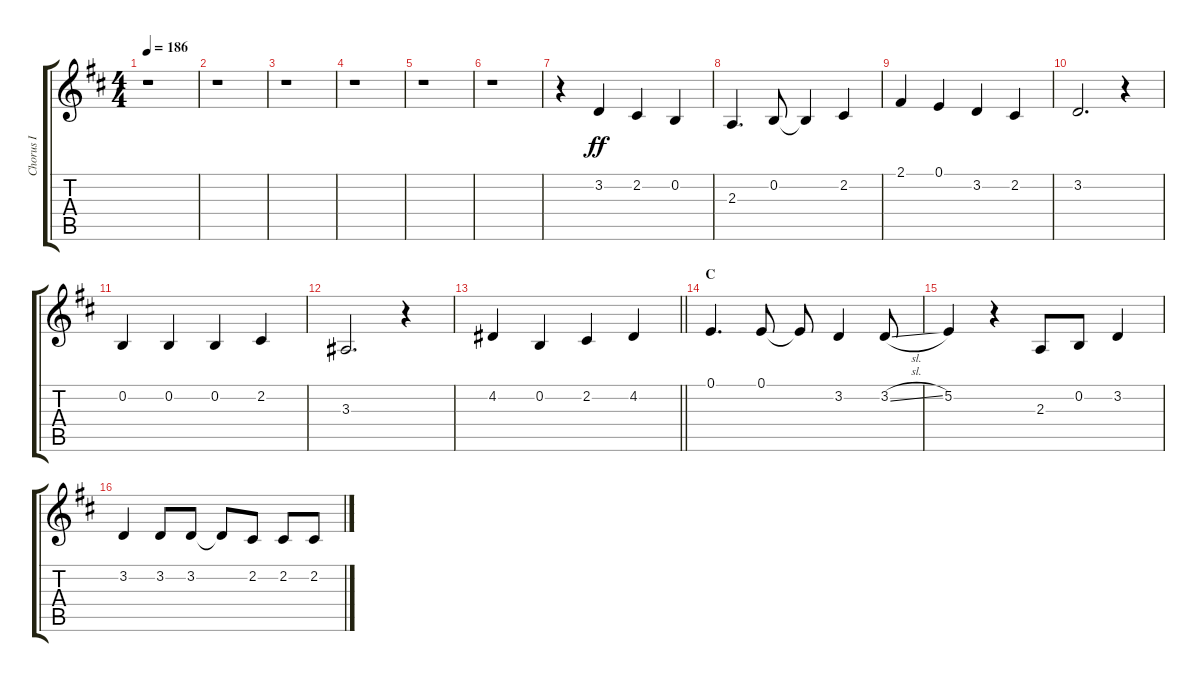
\track ("Chorus I" "Chorus I") {instrument voiceoohs}
\staff {score tabs}
\tuning (E4 B3 G3 D3 A2 E2) {hide}
\ts (4 4)
\tempo 186
\clef g2
\ks d
r.1{dy ff} |
r.1 |
r.1 |
r.1 |
r.1 |
r.1 |
r.4 3.2.4 2.2.4 0.2.4 |
2.3.4{d} 0.2.8 0.2{t}.4 2.2.4 |
2.1.4 0.1.4 3.2.4 2.2.4 |
3.2.2{d} r.4 |
0.2.4 0.2.4 0.2.4 2.2.4 |
3.3.2{d} r.4 |
\barLineRight lightlight
4.2.4 0.2.4 2.2.4 4.2.4 |
\section ("" "C")
0.1.4{d} 0.1.8 0.1{t}.8 3.2.4 3.2{sl}.8 |
5.2.4 r.4 2.3.8 0.2.8 3.2.4 |
3.2.4 3.2.8 3.2.8 3.2{t}.8 2.2.8 2.2.8 2.2{sl}.8
